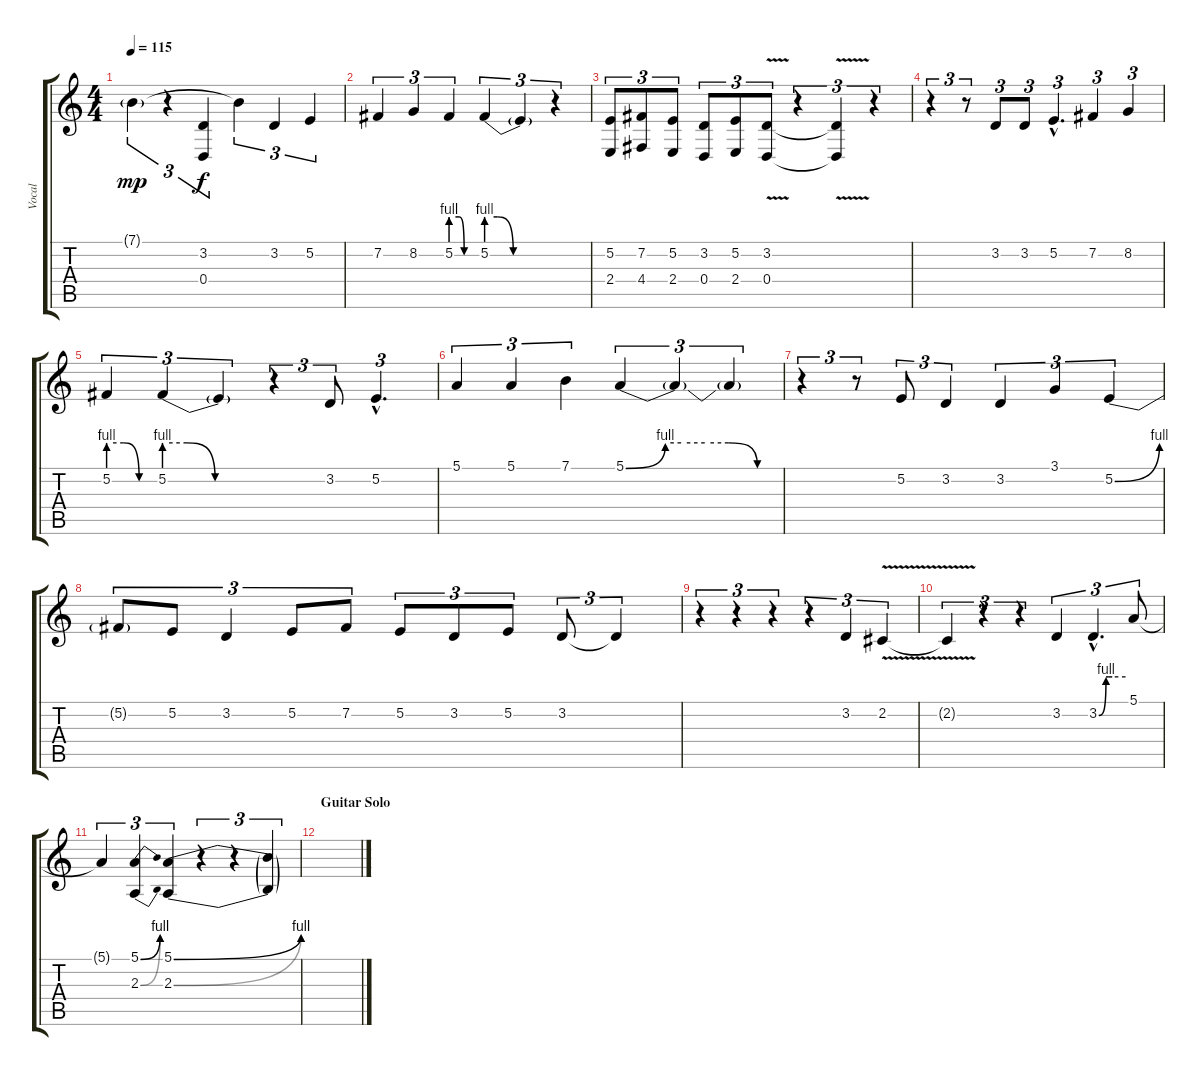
\track ("Vocal" "Vocal") {instrument lead1square}
\staff {score tabs}
\tuning (E4 B3 G3 D3 A2 E2) {hide}
\ts (4 4)
\tempo 115
\clef g2
\ks c
7.1{g}.4{tu (3 2) dy mp} r.4{tu (3 2)} (3.2{t} 0.4{t}).4{tu (3 2) dy f} 7.1{t}.4{tu (3 2)} 3.2.4{tu (3 2)} 5.2.4{tu (3 2)} |
7.2.4{tu (3 2)} 8.2.4{tu (3 2)} 5.2{be (custom 0 4 19 4 31 0 40 0 60 0)}.4{tu (3 2)} 5.2{be (custom 0 4 10 4 25 0 40 0 60 0)}.4{tu (3 2)} 5.2{t}.4{tu (3 2)} r.4{tu (3 2)} |
(5.2 2.4).8{tu (3 2)} (7.2 4.4).8{tu (3 2)} (5.2 2.4).8{tu (3 2)} (3.2 0.4).8{tu (3 2)} (5.2 2.4).8{tu (3 2)} (3.2{v} 0.4{v}).8{tu (3 2)} r.4{tu (3 2)} (3.2{t} 0.4{t}).4{tu (3 2)} r.4{tu (3 2)} |
r.4{tu (3 2)} r.8{tu (3 2)} 3.2.8{tu (3 2)} 3.2.8{tu (3 2)} 5.2{hac}.4{d tu (3 2)} 7.2.4{tu (3 2)} 8.2.4{tu (3 2)} |
5.2{be (custom 0 4 20 4 40 0 60 0)}.4{tu (3 2)} 5.2{be (custom 0 4 13 4 29 0 40 0 60 0)}.4{tu (3 2)} 5.2{t}.4{tu (3 2)} r.4{tu (3 2)} 3.2.8{tu (3 2)} 5.2{hac}.4{d tu (3 2)} |
5.1.4{tu (3 2)} 5.1.4{tu (3 2)} 7.1.4{tu (3 2)} 5.1{be (custom 0 0 15 4 21 4 30 4 39 4 50 0 54 0 60 0)}.4{tu (3 2)} 5.1{t}.4{tu (3 2)} 5.1{t}.4{tu (3 2)} |
r.4{tu (3 2)} r.8{tu (3 2)} 5.2.8{tu (3 2)} 3.2.4{tu (3 2)} 3.2.4{tu (3 2)} 3.1.4{tu (3 2)} 5.2{be (bend 0 0 60 4)}.4{tu (3 2)} |
5.2{t}.8{tu (3 2)} 5.2.8{tu (3 2)} 3.2.4{tu (3 2)} 5.2.8{tu (3 2)} 7.2.8{tu (3 2)} 5.2.8{tu (3 2)} 3.2.8{tu (3 2)} 5.2.8{tu (3 2)} 3.2.8{tu (3 2)} 3.2{t}.4{tu (3 2)} |
r.4{tu (3 2)} r.4{tu (3 2)} r.4{tu (3 2)} r.4{tu (3 2)} 3.2.4{tu (3 2)} 2.2{v}.4{tu (3 2)} |
2.2{t}.4{tu (3 2)} r.4{tu (3 2)} r.4{tu (3 2)} 3.2.4{tu (3 2)} 3.2{be (custom 0 0 16 4 21 4 30 4 60 4) hac}.4{d tu (3 2)} 5.1.8{tu (3 2)} |
5.1{t}.4{tu (3 2)} (5.1{be (bend 0 0 60 4)} 2.3{be (bend 0 0 60 4)}).4{tu (3 2)} (5.1{be (bend 0 0 60 4)} 2.3{be (bend 0 0 60 4)}).4{tu (3 2)} r.4{tu (3 2)} r.4{tu (3 2)} (5.1{t} 2.3{t}).4{tu (3 2)} |
\section ("" "Guitar Solo")
